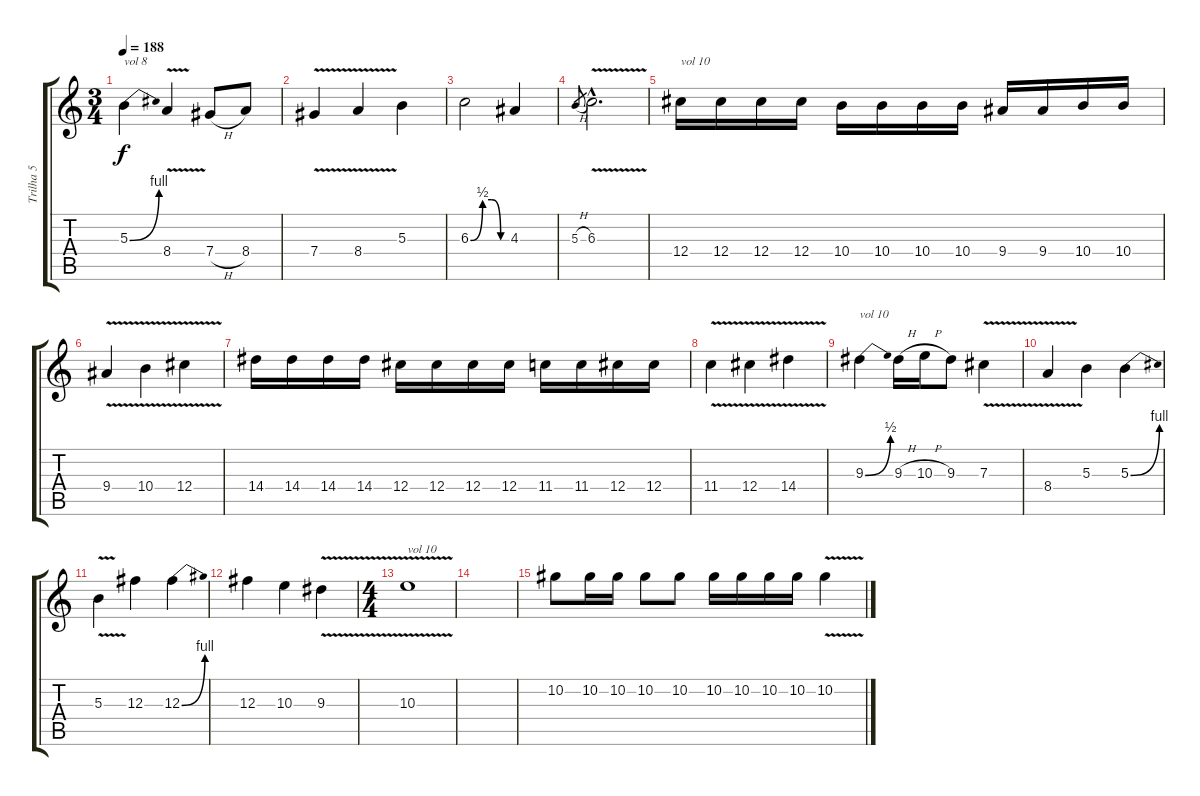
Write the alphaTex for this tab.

\track ("Trilha 5" "Trilha 5") {instrument overdrivenguitar}
\staff {score tabs}
\tuning (Eb4 Bb3 Gb3 Db3 Ab2 Eb2) {hide}
\ts (3 4)
\tempo 188
\clef g2
\ks c
5.3{be (bend 0 0 60 4)}.4{txt "vol 8" dy f volume 8} 8.4{v}.4 7.4{h}.8 8.4.8 |
7.4{v}.4 8.4{v}.4 5.3.4 |
6.3{be (custom 0 0 20 2 35 2 50 0 60 0)}.2 4.3.4 |
5.3{h}.8{gr} 6.3{v hac}.2{d} |
12.4.16{txt "vol 10" volume 10} 12.4.16 12.4.16 12.4.16 10.4.16 10.4.16 10.4.16 10.4.16 9.4.16 9.4.16 10.4.16 10.4.16 |
9.4{v}.4 10.4{v}.4 12.4{v}.4 |
14.4.16 14.4.16 14.4.16 14.4.16 12.4.16 12.4.16 12.4.16 12.4.16 11.4.16 11.4.16 12.4.16 12.4.16 |
11.4{v}.4 12.4{v}.4 14.4{v}.4 |
9.3{be (bend 0 0 60 2)}.4{txt "vol 10" volume 10} 9.3{h}.16 10.3{h}.16 9.3.8 7.3{v}.4 |
8.4{v}.4 5.3.4 5.3{be (bend 0 0 60 4)}.4 |
5.3{v}.4 12.3.4 12.3{be (bend 0 0 60 4)}.4 |
12.3.4 10.3.4 9.3{v}.4 |
\ts (4 4)
10.3{v}.1{txt "vol 10" volume 10} |
|
10.2.8 10.2.16 10.2.16 10.2.8 10.2.8 10.2.16 10.2.16 10.2.16 10.2.16 10.2{v}.4
